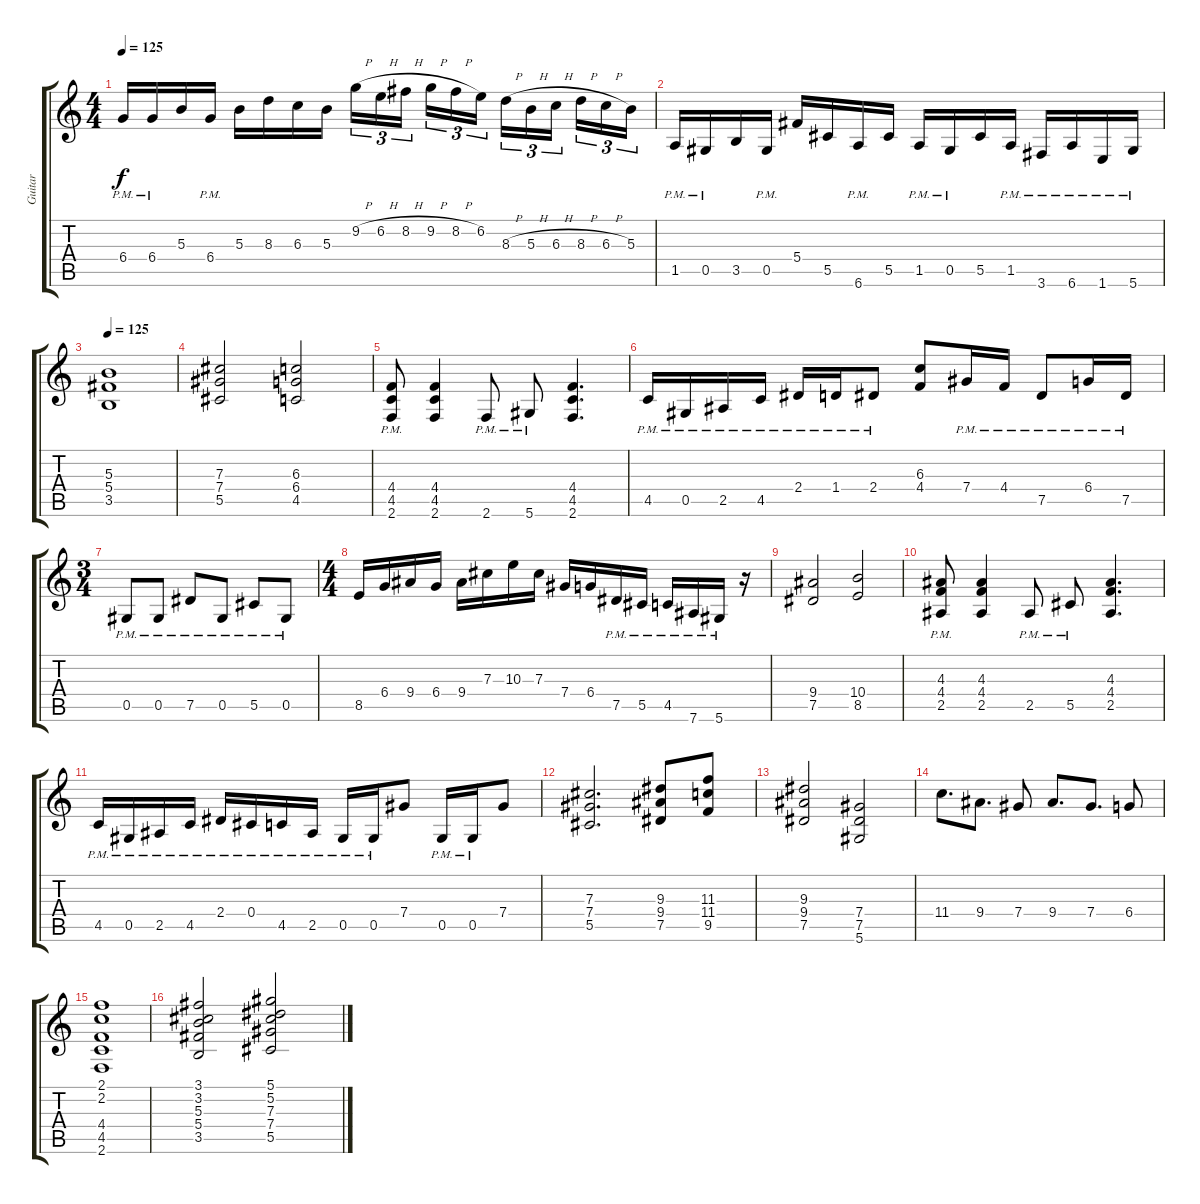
\track ("Guitar" "Guitar") {instrument overdrivenguitar}
\staff {score tabs}
\tuning (Eb4 Bb3 Gb3 Db3 Ab2 Eb2) {hide}
\ts (4 4)
\tempo 125
\clef g2
\ks c
6.4{pm}.16{dy f} 6.4{pm}.16 5.3.16 6.4{pm}.16 5.3.16 8.3.16 6.3.16 5.3.16 9.2{h}.16{tu (3 2)} 6.2{h}.16{tu (3 2)} 8.2{h}.16{tu (3 2) beam splitsecondary} 9.2{h}.16{tu (3 2)} 8.2{h}.16{tu (3 2)} 6.2.16{tu (3 2)} 8.3{h}.16{tu (3 2)} 5.3{h}.16{tu (3 2)} 6.3{h}.16{tu (3 2) beam splitsecondary} 8.3{h}.16{tu (3 2)} 6.3{h}.16{tu (3 2)} 5.3.16{tu (3 2)} |
1.5{pm}.16 0.5{pm}.16 3.5.16 0.5{pm}.16 5.4.16 5.5.16 6.6{pm}.16 5.5.16 1.5{pm}.16 0.5{pm}.16 5.5.16 1.5{pm}.16 3.6{pm}.16 6.6{pm}.16 1.6{pm}.16 5.6{pm}.16 |
\tempo 125
(5.3 5.4 3.5).1 |
(7.3 7.4 5.5).2 (6.3 6.4 4.5).2 |
(4.4{pm} 4.5{pm} 2.6{pm}).8 (4.4 4.5 2.6).4 2.6{pm}.8 5.6{pm}.8 (4.4 4.5 2.6).4{d} |
4.5{pm}.16 0.5{pm}.16 2.5{pm}.16 4.5{pm}.16 2.4{pm}.16 1.4{pm}.16 2.4{pm}.8 (6.3 4.4).8 7.4{pm}.16 4.4{pm}.16 7.5{pm}.8 6.4{pm}.16 7.5{pm}.16 |
\ts (3 4)
0.5{pm}.8 0.5{pm}.8 7.5{pm}.8 0.5{pm}.8 5.5{pm}.8 0.5{pm}.8 |
\ts (4 4)
8.5.16 6.4.16 9.4.16 6.4.16 9.4.16 7.3.16 10.3.16 7.3.16 7.4.16 6.4.16 7.5{pm}.16 5.5{pm}.16 4.5{pm}.16 7.6{pm}.16 5.6{pm}.16 r.16 |
(9.4 7.5).2 (10.4 8.5).2 |
(4.3{pm} 4.4{pm} 2.5{pm}).8 (4.3 4.4 2.5).4 2.5{pm}.8 5.5{pm}.8 (4.3 4.4 2.5).4{d} |
4.5{pm}.16 0.5{pm}.16 2.5{pm}.16 4.5{pm}.16 2.4{pm}.16 0.4{pm}.16 4.5{pm}.16 2.5{pm}.16 0.5{pm}.16 0.5{pm}.16 7.4.8 0.5{pm}.16 0.5{pm}.16 7.4.8 |
(7.3 7.4 5.5).2{d} (9.3 9.4 7.5).8 (11.3 11.4 9.5).8 |
(9.3 9.4 7.5).2 (7.4 7.5 5.6).2 |
11.4.8{d} 9.4.8{d} 7.4.8 9.4.8{d} 7.4.8{d} 6.4.8 |
(2.1 2.2 4.4 4.5 2.6).1 |
(3.1 3.2 5.3 5.4 3.5).2 (5.1 5.2 7.3 7.4 5.5).2
